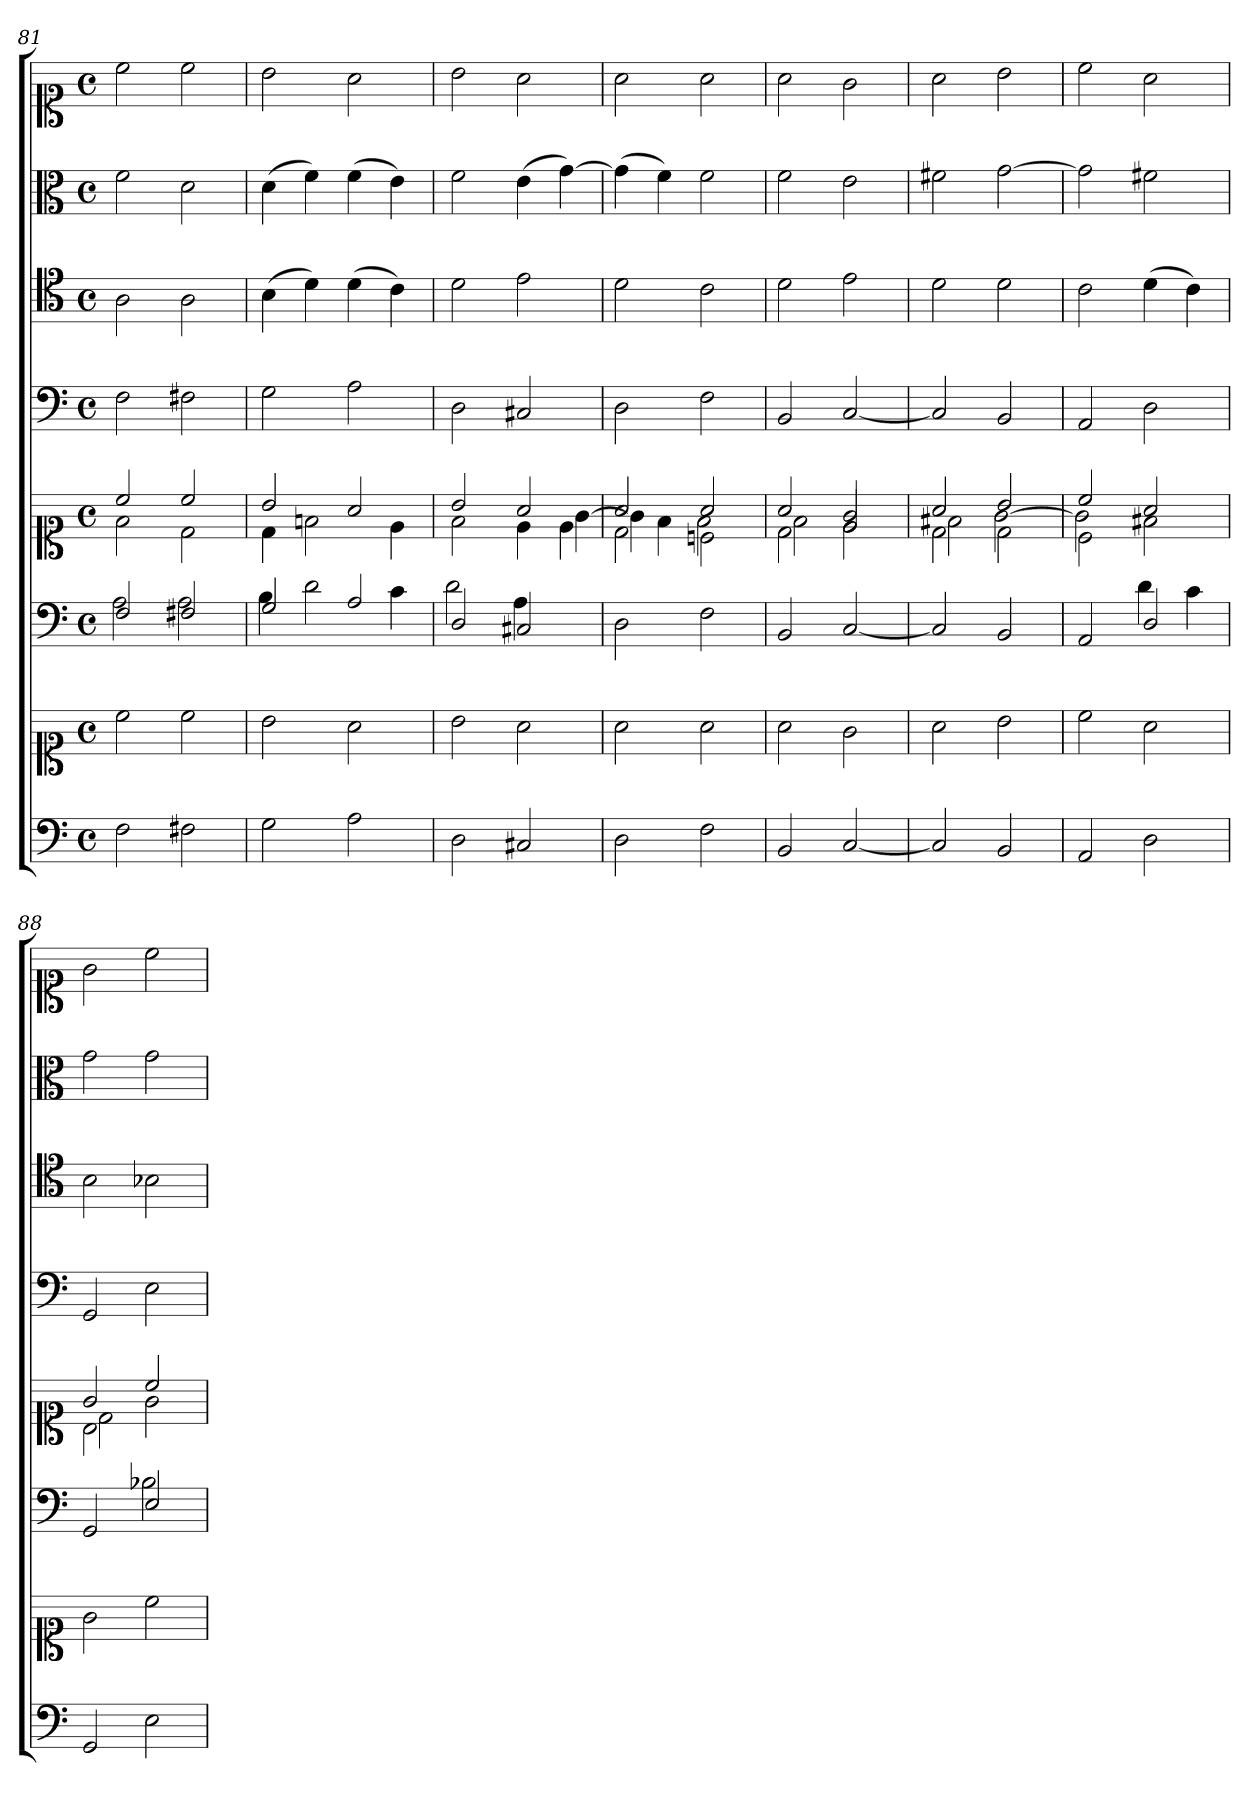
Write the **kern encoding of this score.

**kern	**kern	**kern	**kern	**kern	**kern	**kern	**kern
*part6	*part6	*part5	*part5	*part4	*part3	*part2	*part1
*staff8	*staff7	*staff6	*staff5	*staff4	*staff3	*staff2	*staff1
*clefF4	*clefC1	*clefF4	*clefC1	*clefF4	*clefC4	*clefC3	*clefC1
*k[]	*k[]	*k[]	*k[]	*k[]	*k[]	*k[]	*k[]
*M4/4	*M4/4	*M4/4	*M4/4	*M4/4	*M4/4	*M4/4	*M4/4
*met(c)	*met(c)	*met(c)	*met(c)	*met(c)	*met(c)	*met(c)	*met(c)
=81	=81	=81	=81	=81	=81	=81	=81
*	*	*^	*^	*	*	*	*
2F	2cc	2F	2A	2cc	2f	2F	2A	2f	2cc
2F#X	2cc	2F#X	2A	2cc	2d	2F#X	2A	2d	2cc
=82	=82	=82	=82	=82	=82	=82	=82	=82	=82
2G	2b	2G	4B	2b	4d	2G	(4B	(4d	2b
.	.	.	2d	.	2fn	.	4d)	4f)	.
2A	2a	2A	.	2a	.	2A	(4d	(4f	2a
.	.	.	4c	.	4e	.	4c)	4e)	.
=83	=83	=83	=83	=83	=83	=83	=83	=83	=83
*	*	*	*	*	*^	*	*	*	*
2D	2b	2D	2d	2b	2ryy	2f\	2D	2d	2f	2b
2C#X	2a	2C#X	4A	2a	4ryy	4e\	2C#X	2e	(4e	2a
.	.	.	4ryy	.	4e	[4g\	.	.	[4g)	.
*	*	*v	*v	*	*	*	*	*	*	*
=84	=84	=84	=84	=84	=84	=84	=84	=84	=84
2D	2a	2D	2a	2d	4g\]	2D	2d	(4g]	2a
.	.	.	.	.	4f\	.	.	4f)	.
2F	2a	2F	2a	2cn	2f\	2F	2c	2f	2a
=85	=85	=85	=85	=85	=85	=85	=85	=85	=85
2BB	2a	2BB	2a	2d	2f\	2BB	2d	2f	2a
[2C	2g	[2C	2g	2e	2e/	[2C	2e	2e	2g
=86	=86	=86	=86	=86	=86	=86	=86	=86	=86
2C]	2a	2C]	2a	2d	2f#X\	2C]	2d	2f#X	2a
2BB	2b	2BB	2b	2d	[2g\	2BB	2d	[2g	2b
=87	=87	=87	=87	=87	=87	=87	=87	=87	=87
*	*	*^	*	*	*	*	*	*	*
2AA	2cc	2AA	2ryy	2cc	2c	2g\]	2AA	2c	2g]	2cc
2D	2a	2D	4d	2a	4ryy	2f#X\	2D	(4d	2f#X	2a
.	.	.	4c	.	4ryy	.	.	4c)	.	.
=88	=88	=88	=88	=88	=88	=88	=88	=88	=88	=88
2GG	2g	2GG	2ryy	2g	2B	2d\	2GG	2B	2g	2g
2E	2cc	2E	2B-X	2cc	2ryy	2g\	2E	2B-X	2g	2cc
*	*	*v	*v	*	*	*	*	*	*	*
*	*	*	*v	*v	*v	*	*	*	*
=	=	=	=	=	=	=	=
*-	*-	*-	*-	*-	*-	*-	*-
